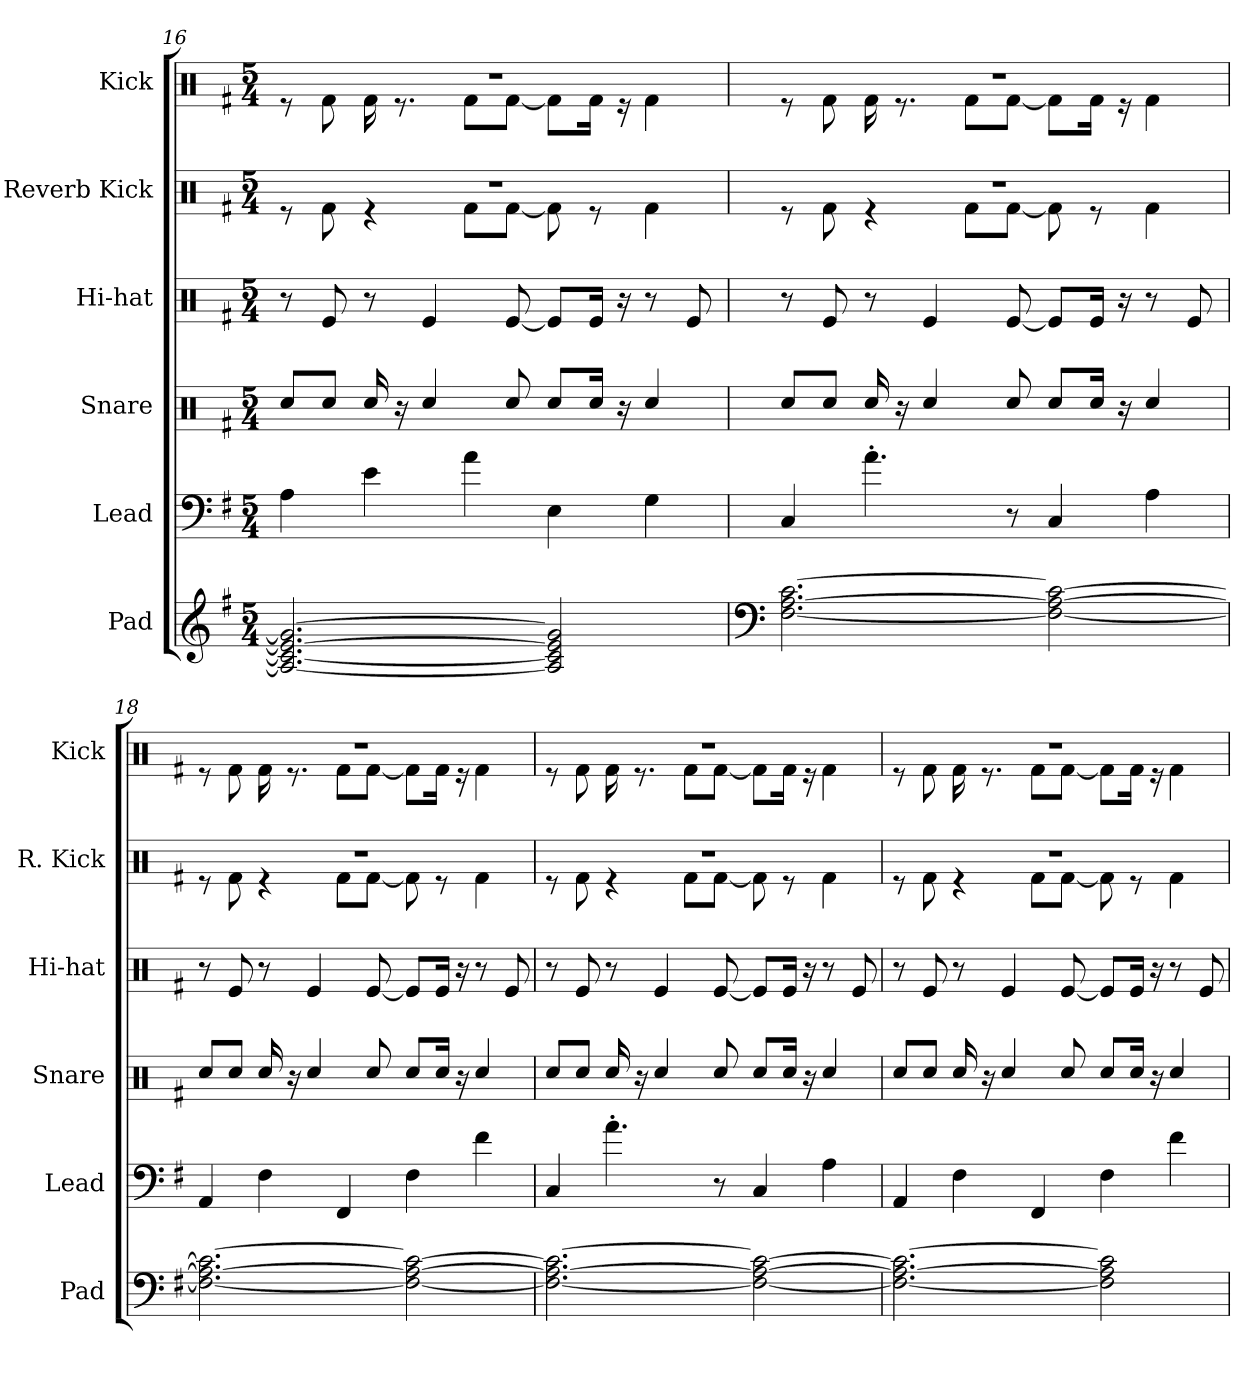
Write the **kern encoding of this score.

**kern	**kern	**kern	**kern	**kern	**kern
*part6	*part5	*part4	*part3	*part2	*part1
*staff6	*staff5	*staff4	*staff3	*staff2	*staff1
*I"Pad	*I"Lead	*I"Snare	*I"Hi-hat	*I"Reverb Kick	*I"Kick
*I'Pad	*I'Lead	*I'Snare	*I'Hi-hat	*I'R. Kick	*I'Kick
*clefG2	*clefF4	*clefX	*clefX	*clefX	*clefX
*k[f#]	*k[f#]	*k[f#]	*k[f#]	*k[f#]	*k[f#]
*M5/4	*M5/4	*M5/4	*M5/4	*M5/4	*M5/4
=16	=16	=16	=16	=16	=16
*	*	*	*	*^	*^
2.A/_ 2.c/_ 2.e/_ 2.g/_	4A\	8Rcc/L	8r	4%5r	8r	4%5r	8r
.	.	8Rcc/J	8Re/	.	8Rf\	.	8Rf\
.	4e\	16Rcc/	8r	.	4r	.	16Rf\
.	.	16r	.	.	.	.	8.r
.	.	4Rcc/	4Re/	.	.	.	.
.	4a\	.	.	.	8Rf\L	.	8Rf\L
.	.	8Rcc/	[8Re/	.	[8Rf\J	.	[8Rf\J
2A/] 2c/] 2e/] 2g/]	4E\	8Rcc/L	8Re/L]	.	8Rf\]	.	8Rf\L]
.	.	16Rcc/Jk	16Re/Jk	.	8r	.	16Rf\Jk
.	.	16r	16r	.	.	.	16r
.	4G\	4Rcc/	8r	.	4Rf\	.	4Rf\
.	.	.	8Re/	.	.	.	.
!!LO:PB:g=z	!!
=17	=17	=17	=17	=17	=17	=17	=17
*clefF4	*	*	*	*	*	*	*
[2.F#\ [2.A\ [2.c\	4C/	8Rcc/L	8r	4%5r	8r	4%5r	8r
.	.	8Rcc/J	8Re/	.	8Rf\	.	8Rf\
.	4.a'\	16Rcc/	8r	.	4r	.	16Rf\
.	.	16r	.	.	.	.	8.r
.	.	4Rcc/	4Re/	.	.	.	.
.	.	.	.	.	8Rf\L	.	8Rf\L
.	8r	8Rcc/	[8Re/	.	[8Rf\J	.	[8Rf\J
2F#\_ 2A\_ 2c\_	4C/	8Rcc/L	8Re/L]	.	8Rf\]	.	8Rf\L]
.	.	16Rcc/Jk	16Re/Jk	.	8r	.	16Rf\Jk
.	.	16r	16r	.	.	.	16r
.	4A\	4Rcc/	8r	.	4Rf\	.	4Rf\
.	.	.	8Re/	.	.	.	.
=18	=18	=18	=18	=18	=18	=18	=18
2.F#\_ 2.A\_ 2.c\_	4AA/	8Rcc/L	8r	4%5r	8r	4%5r	8r
.	.	8Rcc/J	8Re/	.	8Rf\	.	8Rf\
.	4F#\	16Rcc/	8r	.	4r	.	16Rf\
.	.	16r	.	.	.	.	8.r
.	.	4Rcc/	4Re/	.	.	.	.
.	4FF#/	.	.	.	8Rf\L	.	8Rf\L
.	.	8Rcc/	[8Re/	.	[8Rf\J	.	[8Rf\J
2F#\_ 2A\_ 2c\_	4F#\	8Rcc/L	8Re/L]	.	8Rf\]	.	8Rf\L]
.	.	16Rcc/Jk	16Re/Jk	.	8r	.	16Rf\Jk
.	.	16r	16r	.	.	.	16r
.	4f#\	4Rcc/	8r	.	4Rf\	.	4Rf\
.	.	.	8Re/	.	.	.	.
!!LO:LB:g=z	!!
=19	=19	=19	=19	=19	=19	=19	=19
2.F#\_ 2.A\_ 2.c\_	4C/	8Rcc/L	8r	4%5r	8r	4%5r	8r
.	.	8Rcc/J	8Re/	.	8Rf\	.	8Rf\
.	4.a'\	16Rcc/	8r	.	4r	.	16Rf\
.	.	16r	.	.	.	.	8.r
.	.	4Rcc/	4Re/	.	.	.	.
.	.	.	.	.	8Rf\L	.	8Rf\L
.	8r	8Rcc/	[8Re/	.	[8Rf\J	.	[8Rf\J
2F#\_ 2A\_ 2c\_	4C/	8Rcc/L	8Re/L]	.	8Rf\]	.	8Rf\L]
.	.	16Rcc/Jk	16Re/Jk	.	8r	.	16Rf\Jk
.	.	16r	16r	.	.	.	16r
.	4A\	4Rcc/	8r	.	4Rf\	.	4Rf\
.	.	.	8Re/	.	.	.	.
=20	=20	=20	=20	=20	=20	=20	=20
2.F#\_ 2.A\_ 2.c\_	4AA/	8Rcc/L	8r	4%5r	8r	4%5r	8r
.	.	8Rcc/J	8Re/	.	8Rf\	.	8Rf\
.	4F#\	16Rcc/	8r	.	4r	.	16Rf\
.	.	16r	.	.	.	.	8.r
.	.	4Rcc/	4Re/	.	.	.	.
.	4FF#/	.	.	.	8Rf\L	.	8Rf\L
.	.	8Rcc/	[8Re/	.	[8Rf\J	.	[8Rf\J
2F#\] 2A\] 2c\]	4F#\	8Rcc/L	8Re/L]	.	8Rf\]	.	8Rf\L]
.	.	16Rcc/Jk	16Re/Jk	.	8r	.	16Rf\Jk
.	.	16r	16r	.	.	.	16r
.	4f#\	4Rcc/	8r	.	4Rf\	.	4Rf\
.	.	.	8Re/	.	.	.	.
*	*	*	*	*v	*v	*	*
*	*	*	*	*	*v	*v
=	=	=	=	=	=
*-	*-	*-	*-	*-	*-
